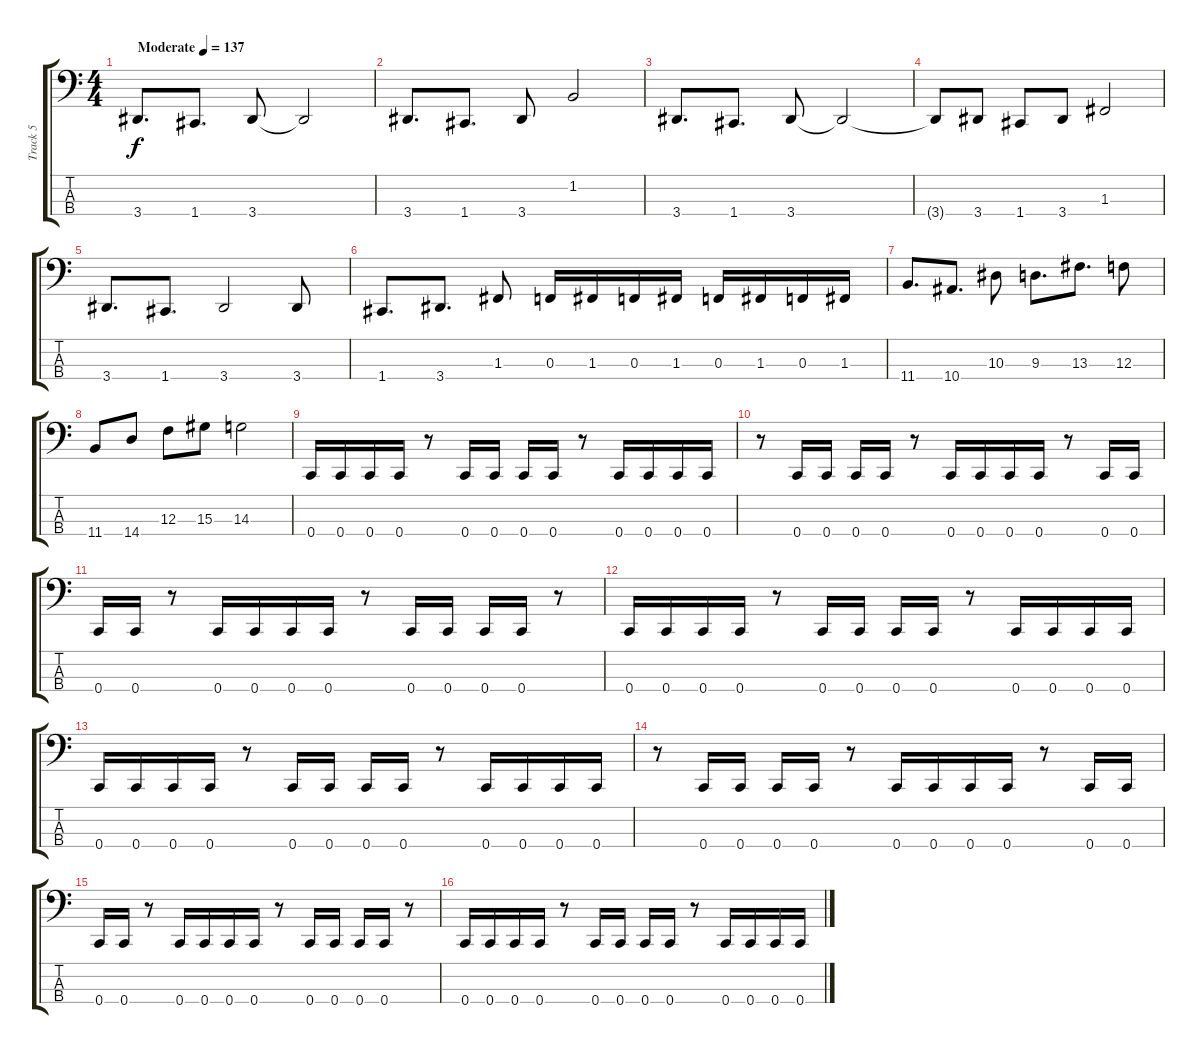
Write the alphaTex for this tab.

\track ("Track 5" "Track 5") {instrument electricbassfinger}
\staff {score tabs}
\tuning (Eb2 Bb1 F1 C1) {hide}
\ts (4 4)
\tempo (137 "Moderate")
\clef f4
\ks c
3.4.8{d dy f instrument electricbassfinger} 1.4.8{d} 3.4.8 3.4{t}.2 |
3.4.8{d} 1.4.8{d} 3.4.8 1.2.2 |
3.4.8{d} 1.4.8{d} 3.4.8 3.4{t}.2 |
3.4{t}.8 3.4.8 1.4.8 3.4.8 1.3.2 |
3.4.8{d} 1.4.8{d} 3.4.2 3.4.8 |
1.4.8{d} 3.4.8{d} 1.3.8 0.3.16 1.3.16 0.3.16 1.3.16 0.3.16 1.3.16 0.3.16 1.3.16 |
11.4.8{d} 10.4.8{d} 10.3.8 9.3.8{d} 13.3.8{d} 12.3.8 |
11.4.8 14.4.8 12.3.8 15.3.8 14.3.2 |
0.4.16 0.4.16 0.4.16 0.4.16 r.8 0.4.16 0.4.16 0.4.16 0.4.16 r.8 0.4.16 0.4.16 0.4.16 0.4.16 |
r.8 0.4.16 0.4.16 0.4.16 0.4.16 r.8 0.4.16 0.4.16 0.4.16 0.4.16 r.8 0.4.16 0.4.16 |
0.4.16 0.4.16 r.8 0.4.16 0.4.16 0.4.16 0.4.16 r.8 0.4.16 0.4.16 0.4.16 0.4.16 r.8 |
0.4.16 0.4.16 0.4.16 0.4.16 r.8 0.4.16 0.4.16 0.4.16 0.4.16 r.8 0.4.16 0.4.16 0.4.16 0.4.16 |
0.4.16 0.4.16 0.4.16 0.4.16 r.8 0.4.16 0.4.16 0.4.16 0.4.16 r.8 0.4.16 0.4.16 0.4.16 0.4.16 |
r.8 0.4.16 0.4.16 0.4.16 0.4.16 r.8 0.4.16 0.4.16 0.4.16 0.4.16 r.8 0.4.16 0.4.16 |
0.4.16 0.4.16 r.8 0.4.16 0.4.16 0.4.16 0.4.16 r.8 0.4.16 0.4.16 0.4.16 0.4.16 r.8 |
0.4.16 0.4.16 0.4.16 0.4.16 r.8 0.4.16 0.4.16 0.4.16 0.4.16 r.8 0.4.16 0.4.16 0.4.16 0.4.16
